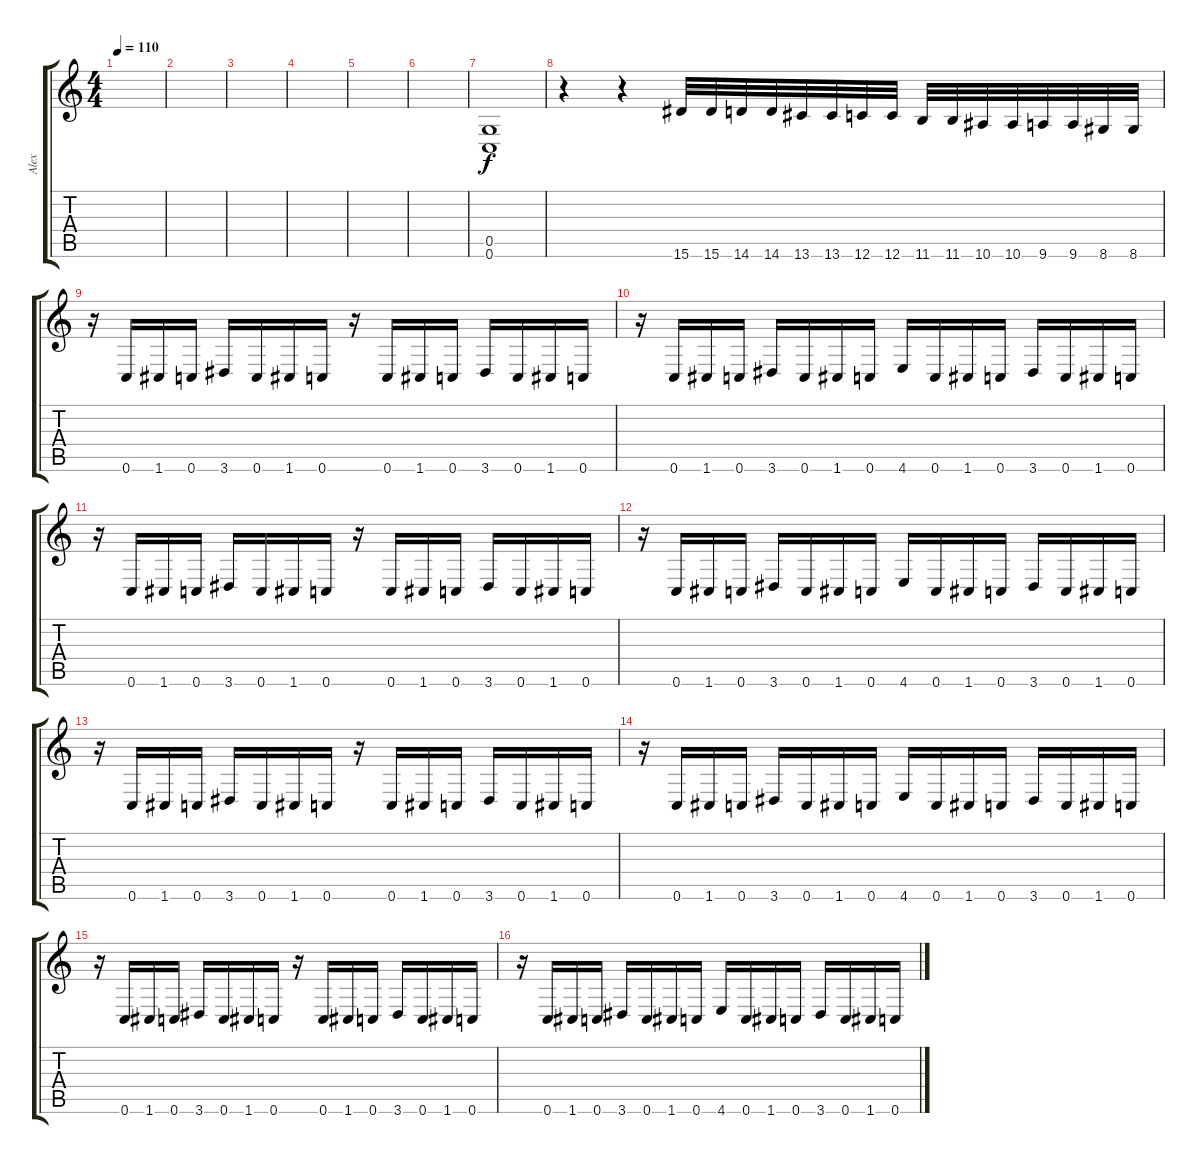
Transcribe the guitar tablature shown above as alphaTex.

\track ("Alex" "Alex") {instrument overdrivenguitar}
\staff {score tabs}
\tuning (D4 A3 F3 C3 G2 C2) {hide}
\ts (4 4)
\tempo 110
\clef g2
\ks c
|
|
|
|
|
|
(0.5 0.6).1 |
r.4 r.4 15.6.32 15.6.32 14.6.32 14.6.32 13.6.32 13.6.32 12.6.32 12.6.32 11.6.32 11.6.32 10.6.32 10.6.32 9.6.32 9.6.32 8.6.32 8.6.32 |
r.16 0.6.16 1.6.16 0.6.16 3.6.16 0.6.16 1.6.16 0.6.16 r.16 0.6.16 1.6.16 0.6.16 3.6.16 0.6.16 1.6.16 0.6.16 |
r.16 0.6.16 1.6.16 0.6.16 3.6.16 0.6.16 1.6.16 0.6.16 4.6.16 0.6.16 1.6.16 0.6.16 3.6.16 0.6.16 1.6.16 0.6.16 |
r.16 0.6.16 1.6.16 0.6.16 3.6.16 0.6.16 1.6.16 0.6.16 r.16 0.6.16 1.6.16 0.6.16 3.6.16 0.6.16 1.6.16 0.6.16 |
r.16 0.6.16 1.6.16 0.6.16 3.6.16 0.6.16 1.6.16 0.6.16 4.6.16 0.6.16 1.6.16 0.6.16 3.6.16 0.6.16 1.6.16 0.6.16 |
r.16 0.6.16 1.6.16 0.6.16 3.6.16 0.6.16 1.6.16 0.6.16 r.16 0.6.16 1.6.16 0.6.16 3.6.16 0.6.16 1.6.16 0.6.16 |
r.16 0.6.16 1.6.16 0.6.16 3.6.16 0.6.16 1.6.16 0.6.16 4.6.16 0.6.16 1.6.16 0.6.16 3.6.16 0.6.16 1.6.16 0.6.16 |
r.16 0.6.16 1.6.16 0.6.16 3.6.16 0.6.16 1.6.16 0.6.16 r.16 0.6.16 1.6.16 0.6.16 3.6.16 0.6.16 1.6.16 0.6.16 |
r.16 0.6.16 1.6.16 0.6.16 3.6.16 0.6.16 1.6.16 0.6.16 4.6.16 0.6.16 1.6.16 0.6.16 3.6.16 0.6.16 1.6.16 0.6.16
